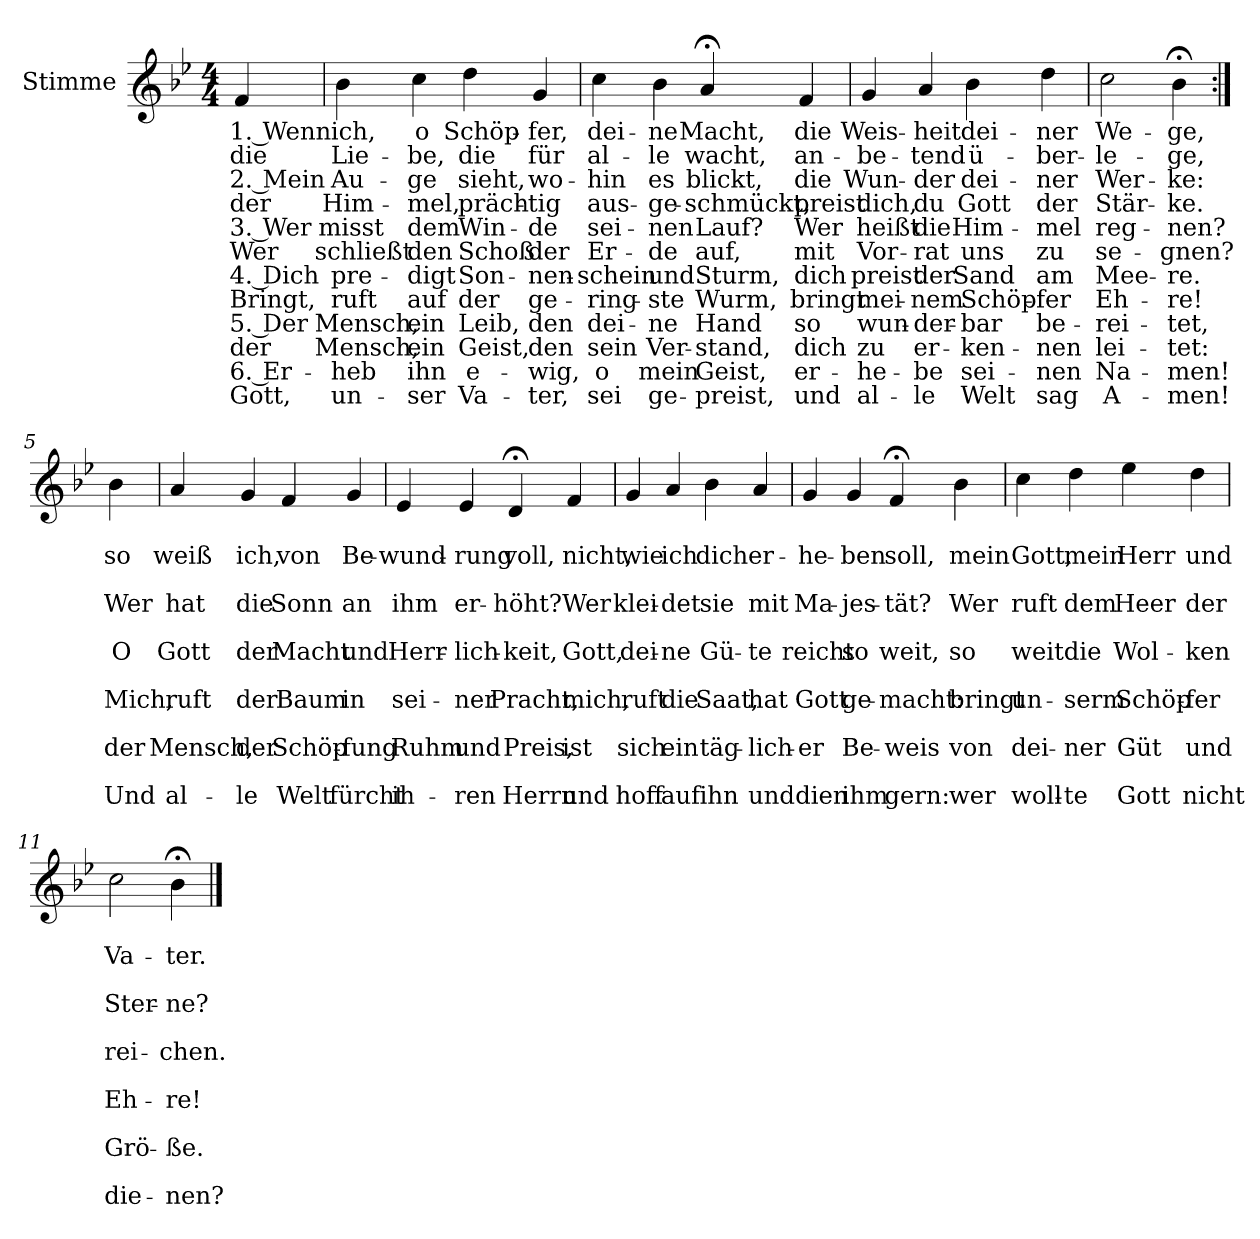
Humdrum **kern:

**kern	**text	**text	**text	**text	**text	**text	**text	**text	**text	**text	**text	**text
*part1	*part1	*part1	*part1	*part1	*part1	*part1	*part1	*part1	*part1	*part1	*part1	*part1
*staff1	*staff1	*staff1	*staff1	*staff1	*staff1	*staff1	*staff1	*staff1	*staff1	*staff1	*staff1	*staff1
*I"Stimme	*	*	*	*	*	*	*	*	*	*	*	*
*I'St.	*	*	*	*	*	*	*	*	*	*	*	*
*clefG2	*	*	*	*	*	*	*	*	*	*	*	*
*k[b-e-]	*	*	*	*	*	*	*	*	*	*	*	*
*M4/4	*	*	*	*	*	*	*	*	*	*	*	*
=	=	=	=	=	=	=	=	=	=	=	=	=
!	!LO:LY:b	!LO:LY:b	!LO:LY:b	!LO:LY:b	!LO:LY:b	!LO:LY:b	!LO:LY:b	!LO:LY:b	!LO:LY:b	!LO:LY:b	!LO:LY:b	!LO:LY:b
4f/	1. Wenn	die	2. Mein	der	3. Wer	Wer	4. Dich	Bringt,	5. Der	der	6. Er-	Gott,
=1	=1	=1	=1	=1	=1	=1	=1	=1	=1	=1	=1	=1
!	!LO:LY:b	!LO:LY:b	!LO:LY:b	!LO:LY:b	!LO:LY:b	!LO:LY:b	!LO:LY:b	!LO:LY:b	!LO:LY:b	!LO:LY:b	!LO:LY:b	!LO:LY:b
4b-\	ich,	Lie-	Au-	Him-	misst	schließt	pre-	ruft	Mensch,	Mensch,	-heb	un-
!	!LO:LY:b	!LO:LY:b	!LO:LY:b	!LO:LY:b	!LO:LY:b	!LO:LY:b	!LO:LY:b	!LO:LY:b	!LO:LY:b	!LO:LY:b	!LO:LY:b	!LO:LY:b
4cc\	o	-be,	-ge	-mel,	dem	den	-digt	auf	ein	ein	ihn	-ser
!	!LO:LY:b	!LO:LY:b	!LO:LY:b	!LO:LY:b	!LO:LY:b	!LO:LY:b	!LO:LY:b	!LO:LY:b	!LO:LY:b	!LO:LY:b	!LO:LY:b	!LO:LY:b
4dd\	Schöp-	die	sieht,	präch-	Win-	Schoß	Son-	der	Leib,	Geist,	e-	Va-
!	!LO:LY:b	!LO:LY:b	!LO:LY:b	!LO:LY:b	!LO:LY:b	!LO:LY:b	!LO:LY:b	!LO:LY:b	!LO:LY:b	!LO:LY:b	!LO:LY:b	!LO:LY:b
4g/	-fer,	für	wo-	-tig	-de	der	-nen-	ge-	den	den	-wig,	-ter,
=2	=2	=2	=2	=2	=2	=2	=2	=2	=2	=2	=2	=2
!	!LO:LY:b	!LO:LY:b	!LO:LY:b	!LO:LY:b	!LO:LY:b	!LO:LY:b	!LO:LY:b	!LO:LY:b	!LO:LY:b	!LO:LY:b	!LO:LY:b	!LO:LY:b
4cc\	dei-	al-	-hin	aus-	sei-	Er-	-schein	-ring-	dei-	sein	o	sei
!	!LO:LY:b	!LO:LY:b	!LO:LY:b	!LO:LY:b	!LO:LY:b	!LO:LY:b	!LO:LY:b	!LO:LY:b	!LO:LY:b	!LO:LY:b	!LO:LY:b	!LO:LY:b
4b-\	-ne	-le	es	-ge-	-nen	-de	und	-ste	-ne	Ver-	mein	ge-
!	!LO:LY:b	!LO:LY:b	!LO:LY:b	!LO:LY:b	!LO:LY:b	!LO:LY:b	!LO:LY:b	!LO:LY:b	!LO:LY:b	!LO:LY:b	!LO:LY:b	!LO:LY:b
4a;</	Macht,	wacht,	blickt,	-schmückt,	Lauf?	auf,	Sturm,	Wurm,	Hand	-stand,	Geist,	-preist,
!	!LO:LY:b	!LO:LY:b	!LO:LY:b	!LO:LY:b	!LO:LY:b	!LO:LY:b	!LO:LY:b	!LO:LY:b	!LO:LY:b	!LO:LY:b	!LO:LY:b	!LO:LY:b
4f/	die	an-	die	preist	Wer	mit	dich	bringt	so	dich	er-	und
=3	=3	=3	=3	=3	=3	=3	=3	=3	=3	=3	=3	=3
!	!LO:LY:b	!LO:LY:b	!LO:LY:b	!LO:LY:b	!LO:LY:b	!LO:LY:b	!LO:LY:b	!LO:LY:b	!LO:LY:b	!LO:LY:b	!LO:LY:b	!LO:LY:b
4g/	Weis-	-be-	Wun-	dich,	heißt	Vor-	preist	mei-	wun-	zu	-he-	al-
!	!LO:LY:b	!LO:LY:b	!LO:LY:b	!LO:LY:b	!LO:LY:b	!LO:LY:b	!LO:LY:b	!LO:LY:b	!LO:LY:b	!LO:LY:b	!LO:LY:b	!LO:LY:b
4a/	-heit	-tend	-der	du	die	-rat	der	-nem	-der-	er-	-be	-le
!	!LO:LY:b	!LO:LY:b	!LO:LY:b	!LO:LY:b	!LO:LY:b	!LO:LY:b	!LO:LY:b	!LO:LY:b	!LO:LY:b	!LO:LY:b	!LO:LY:b	!LO:LY:b
4b-\	dei-	ü-	dei-	Gott	Him-	uns	Sand	Schöp-	-bar	-ken-	sei-	Welt
!	!LO:LY:b	!LO:LY:b	!LO:LY:b	!LO:LY:b	!LO:LY:b	!LO:LY:b	!LO:LY:b	!LO:LY:b	!LO:LY:b	!LO:LY:b	!LO:LY:b	!LO:LY:b
4dd\	-ner	-ber-	-ner	der	-mel	zu	am	-fer	be-	-nen	-nen	sag
!!LO:LB:g=z
=4	=4	=4	=4	=4	=4	=4	=4	=4	=4	=4	=4	=4
!	!LO:LY:b	!LO:LY:b	!LO:LY:b	!LO:LY:b	!LO:LY:b	!LO:LY:b	!LO:LY:b	!LO:LY:b	!LO:LY:b	!LO:LY:b	!LO:LY:b	!LO:LY:b
2cc\	We-	-le-	Wer-	Stär-	reg-	se-	Mee-	Eh-	-rei-	lei-	Na-	A-
!	!LO:LY:b	!LO:LY:b	!LO:LY:b	!LO:LY:b	!LO:LY:b	!LO:LY:b	!LO:LY:b	!LO:LY:b	!LO:LY:b	!LO:LY:b	!LO:LY:b	!LO:LY:b
4b-;<\	-ge,	-ge,	-ke:	-ke.	-nen?	-gnen?	-re.	-re!	-tet,	-tet:	-men!	-men!
=5:|!	=5:|!	=5:|!	=5:|!	=5:|!	=5:|!	=5:|!	=5:|!	=5:|!	=5:|!	=5:|!	=5:|!	=5:|!
!	!	!LO:LY:b	!	!LO:LY:b	!	!LO:LY:b	!	!LO:LY:b	!	!LO:LY:b	!	!LO:LY:b
4b-\	.	so	.	Wer	.	O	.	Mich,	.	der	.	Und
=6	=6	=6	=6	=6	=6	=6	=6	=6	=6	=6	=6	=6
!	!	!LO:LY:b	!	!LO:LY:b	!	!LO:LY:b	!	!LO:LY:b	!	!LO:LY:b	!	!LO:LY:b
4a/	.	weiß	.	hat	.	Gott	.	ruft	.	Mensch,	.	al-
!	!	!LO:LY:b	!	!LO:LY:b	!	!LO:LY:b	!	!LO:LY:b	!	!LO:LY:b	!	!LO:LY:b
4g/	.	ich,	.	die	.	der	.	der	.	der	.	-le
!	!	!LO:LY:b	!	!LO:LY:b	!	!LO:LY:b	!	!LO:LY:b	!	!LO:LY:b	!	!LO:LY:b
4f/	.	von	.	Sonn	.	Macht	.	Baum	.	Schöp-	.	Welt
!	!	!LO:LY:b	!	!LO:LY:b	!	!LO:LY:b	!	!LO:LY:b	!	!LO:LY:b	!	!LO:LY:b
4g/	.	Be-	.	an	.	und	.	in	.	-fung	.	fürcht
=7	=7	=7	=7	=7	=7	=7	=7	=7	=7	=7	=7	=7
!	!	!LO:LY:b	!	!LO:LY:b	!	!LO:LY:b	!	!LO:LY:b	!	!LO:LY:b	!	!LO:LY:b
4e-/	.	-wund-	.	ihm	.	Herr-	.	sei-	.	Ruhm	.	ih-
!	!	!LO:LY:b	!	!LO:LY:b	!	!LO:LY:b	!	!LO:LY:b	!	!LO:LY:b	!	!LO:LY:b
4e-/	.	-rung	.	er-	.	-lich-	.	-ner	.	und	.	-ren
!	!	!LO:LY:b	!	!LO:LY:b	!	!LO:LY:b	!	!LO:LY:b	!	!LO:LY:b	!	!LO:LY:b
4d;</	.	voll,	.	-höht?	.	-keit,	.	Pracht,	.	Preis,	.	Herrn
!	!	!LO:LY:b	!	!LO:LY:b	!	!LO:LY:b	!	!LO:LY:b	!	!LO:LY:b	!	!LO:LY:b
4f/	.	nicht,	.	Wer	.	Gott,	.	mich,	.	ist	.	und
=8	=8	=8	=8	=8	=8	=8	=8	=8	=8	=8	=8	=8
!	!	!LO:LY:b	!	!LO:LY:b	!	!LO:LY:b	!	!LO:LY:b	!	!LO:LY:b	!	!LO:LY:b
4g/	.	wie	.	klei-	.	dei-	.	ruft	.	sich	.	hoff
!	!	!LO:LY:b	!	!LO:LY:b	!	!LO:LY:b	!	!LO:LY:b	!	!LO:LY:b	!	!LO:LY:b
4a/	.	ich	.	-det	.	-ne	.	die	.	ein	.	auf
!	!	!LO:LY:b	!	!LO:LY:b	!	!LO:LY:b	!	!LO:LY:b	!	!LO:LY:b	!	!LO:LY:b
4b-\	.	dich	.	sie	.	Gü-	.	Saat,	.	täg-	.	ihn
!	!	!LO:LY:b	!	!LO:LY:b	!	!LO:LY:b	!	!LO:LY:b	!	!LO:LY:b	!	!LO:LY:b
4a/	.	er-	.	mit	.	-te	.	hat	.	-lich-	.	und
!!LO:LB:g=z
=9	=9	=9	=9	=9	=9	=9	=9	=9	=9	=9	=9	=9
!	!	!LO:LY:b	!	!LO:LY:b	!	!LO:LY:b	!	!LO:LY:b	!	!LO:LY:b	!	!LO:LY:b
4g/	.	-he-	.	Ma-	.	reicht	.	Gott	.	-er	.	dien
!	!	!LO:LY:b	!	!LO:LY:b	!	!LO:LY:b	!	!LO:LY:b	!	!LO:LY:b	!	!LO:LY:b
4g/	.	-ben	.	-jes-	.	so	.	ge-	.	Be-	.	ihm
!	!	!LO:LY:b	!	!LO:LY:b	!	!LO:LY:b	!	!LO:LY:b	!	!LO:LY:b	!	!LO:LY:b
4f;</	.	soll,	.	-tät?	.	weit,	.	-macht:	.	-weis	.	gern:
!	!	!LO:LY:b	!	!LO:LY:b	!	!LO:LY:b	!	!LO:LY:b	!	!LO:LY:b	!	!LO:LY:b
4b-\	.	mein	.	Wer	.	so	.	bringt	.	von	.	wer
=10	=10	=10	=10	=10	=10	=10	=10	=10	=10	=10	=10	=10
!	!	!LO:LY:b	!	!LO:LY:b	!	!LO:LY:b	!	!LO:LY:b	!	!LO:LY:b	!	!LO:LY:b
4cc\	.	Gott,	.	ruft	.	weit	.	un-	.	dei-	.	woll-
!	!	!LO:LY:b	!	!LO:LY:b	!	!LO:LY:b	!	!LO:LY:b	!	!LO:LY:b	!	!LO:LY:b
4dd\	.	mein	.	dem	.	die	.	-serm	.	-ner	.	-te
!	!	!LO:LY:b	!	!LO:LY:b	!	!LO:LY:b	!	!LO:LY:b	!	!LO:LY:b	!	!LO:LY:b
4ee-\	.	Herr	.	Heer	.	Wol-	.	Schöp-	.	Güt	.	Gott
!	!	!LO:LY:b	!	!LO:LY:b	!	!LO:LY:b	!	!LO:LY:b	!	!LO:LY:b	!	!LO:LY:b
4dd\	.	und	.	der	.	-ken	.	-fer	.	und	.	nicht
=11	=11	=11	=11	=11	=11	=11	=11	=11	=11	=11	=11	=11
!	!	!LO:LY:b	!	!LO:LY:b	!	!LO:LY:b	!	!LO:LY:b	!	!LO:LY:b	!	!LO:LY:b
2cc\	.	Va-	.	Ster-	.	rei-	.	Eh-	.	Grö-	.	die-
!	!	!LO:LY:b	!	!LO:LY:b	!	!LO:LY:b	!	!LO:LY:b	!	!LO:LY:b	!	!LO:LY:b
4b-;<\	.	-ter.	.	-ne?	.	-chen.	.	-re!	.	-ße.	.	-nen?
==	==	==	==	==	==	==	==	==	==	==	==	==
*-	*-	*-	*-	*-	*-	*-	*-	*-	*-	*-	*-	*-
